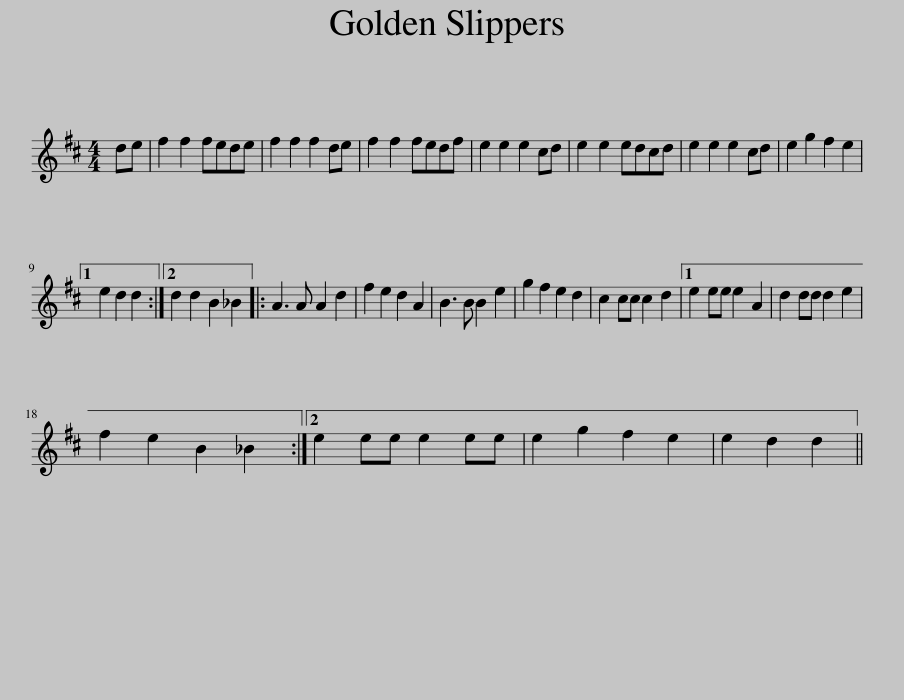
X:1
L:1/8
M:4/4
I:linebreak $
K:D
V:1 treble
V:1
 de | f2 f2 fede | f2 f2 f2 de | f2 f2 fedf | e2 e2 e2 cd | %5
 e2 e2 edcd | e2 e2 e2 cd | e2 g2 f2 e2 |1$ e2 d2 d2 :|2 d2 d2 B2 _B2 |: %10
 A3 A A2 d2 | f2 e2 d2 A2 | B3 B B2 e2 | g2 f2 e2 d2 | c2 cc c2 d2 |1 %15
 e2 ee e2 A2 | d2 dd d2 e2 |$ f2 e2 B2 _B2 :|2 e2 ee e2 ee | e2 g2 f2 e2 | %20
 e2 d2 d2 || %21
